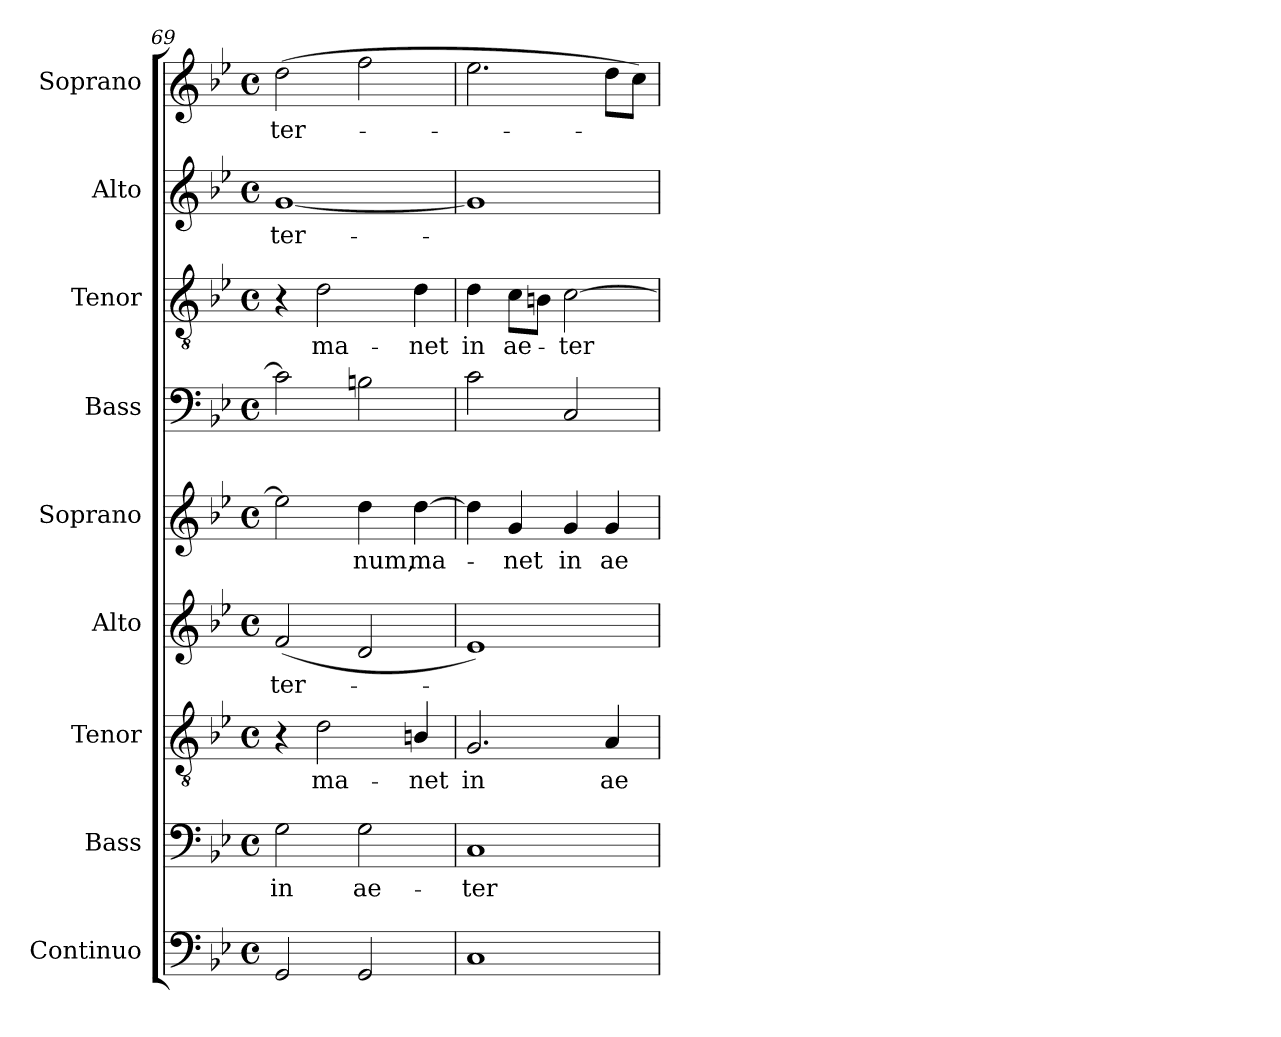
**kern	**kern	**text	**kern	**text	**kern	**text	**kern	**text	**kern	**kern	**text	**kern	**text	**kern	**text
*part9	*part8	*part8	*part7	*part7	*part6	*part6	*part5	*part5	*part4	*part3	*part3	*part2	*part2	*part1	*part1
*staff9	*staff8	*staff8	*staff7	*staff7	*staff6	*staff6	*staff5	*staff5	*staff4	*staff3	*staff3	*staff2	*staff2	*staff1	*staff1
*I"Continuo	*I"Bass	*	*I"Tenor	*	*I"Alto	*	*I"Soprano	*	*I"Bass	*I"Tenor	*	*I"Alto	*	*I"Soprano	*
*	*I'B.	*	*I'T.	*	*I'A.	*	*I'S.	*	*I'B.	*I'T.	*	*I'A.	*	*I'S.	*
*clefF4	*clefF4	*	*clefGv2	*	*clefG2	*	*clefG2	*	*clefF4	*clefGv2	*	*clefG2	*	*clefG2	*
*	*	*	*ITrd7c12	*	*	*	*	*	*	*ITrd7c12	*	*	*	*	*
*k[b-e-]	*k[b-e-]	*	*k[b-e-]	*	*k[b-e-]	*	*k[b-e-]	*	*k[b-e-]	*k[b-e-]	*	*k[b-e-]	*	*k[b-e-]	*
*B-:	*B-:	*	*B-:	*	*B-:	*	*B-:	*	*B-:	*B-:	*	*B-:	*	*B-:	*
*M4/4	*M4/4	*	*M4/4	*	*M4/4	*	*M4/4	*	*M4/4	*M4/4	*	*M4/4	*	*M4/4	*
*met(c)	*met(c)	*	*met(c)	*	*met(c)	*	*met(c)	*	*met(c)	*met(c)	*	*met(c)	*	*met(c)	*
=69	=69	=69	=69	=69	=69	=69	=69	=69	=69	=69	=69	=69	=69	=69	=69
!	!	!LO:LY:b:color=#000000	!	!	!	!	!	!	!	!	!	!	!	!	!
!	!	!	!	!	!	!LO:LY:b:color=#000000	!	!	!	!	!	!	!	!	!
!	!	!	!	!	!	!	!	!	!	!	!	!	!LO:LY:b:color=#000000	!	!
!	!	!	!	!	!	!	!	!	!	!	!	!	!	!	!LO:LY:b:color=#000000
2GGi/	2Gi\	in	4r	.	(2fi/	-ter-	2ee-i\]	.	2ci\]	4r	.	[1gi	-ter-	(2ddi\	-ter-
!	!	!	!	!LO:LY:b:color=#000000	!	!	!	!	!	!	!	!	!	!	!
!	!	!	!	!	!	!	!	!	!	!	!LO:LY:b:color=#000000	!	!	!	!
.	.	.	2Di\	ma-	.	.	.	.	.	2Di\	ma-	.	.	.	.
!	!	!LO:LY:b:color=#000000	!	!	!	!	!	!	!	!	!	!	!	!	!
!	!	!	!	!	!	!	!	!LO:LY:b:color=#000000	!	!	!	!	!	!	!
2GGi/	2Gi\	ae-	.	.	2di/	.	4ddi\	-num,	2Bni\	.	.	.	.	2ffi\	.
!	!	!	!	!LO:LY:b:color=#000000	!	!	!	!	!	!	!	!	!	!	!
!	!	!	!	!	!	!	!	!LO:LY:b:color=#000000	!	!	!	!	!	!	!
!	!	!	!	!	!	!	!	!	!	!	!LO:LY:b:color=#000000	!	!	!	!
.	.	.	4BBni/	-net	.	.	[4ddi\	ma-	.	4Di\	-net	.	.	.	.
=70	=70	=70	=70	=70	=70	=70	=70	=70	=70	=70	=70	=70	=70	=70	=70
!	!	!LO:LY:b:color=#000000	!	!	!	!	!	!	!	!	!	!	!	!	!
!	!	!	!	!LO:LY:b:color=#000000	!	!	!	!	!	!	!	!	!	!	!
!	!	!	!	!	!	!	!	!	!	!	!LO:LY:b:color=#000000	!	!	!	!
1Ci	1Ci	-ter-	2.GGi/	in	1e-i)	.	4ddi\]	.	2ci\	4Di\	in	1gi]	.	2.ee-i\	.
!	!	!	!	!	!	!	!	!LO:LY:b:color=#000000	!	!	!	!	!	!	!
!	!	!	!	!	!	!	!	!	!	!	!LO:LY:b:color=#000000	!	!	!	!
.	.	.	.	.	.	.	4gi/	-net	.	8Ci\L	ae-	.	.	.	.
.	.	.	.	.	.	.	.	.	.	8BBni\J	.	.	.	.	.
!	!	!	!	!	!	!	!	!LO:LY:b:color=#000000	!	!	!	!	!	!	!
!	!	!	!	!	!	!	!	!	!	!	!LO:LY:b:color=#000000	!	!	!	!
.	.	.	.	.	.	.	4gi/	in	2Ci/	[2Ci\	-ter-	.	.	.	.
!	!	!	!	!LO:LY:b:color=#000000	!	!	!	!	!	!	!	!	!	!	!
!	!	!	!	!	!	!	!	!LO:LY:b:color=#000000	!	!	!	!	!	!	!
.	.	.	4AAi/	ae-	.	.	4gi/	ae-	.	.	.	.	.	8ddi\L	.
.	.	.	.	.	.	.	.	.	.	.	.	.	.	8cci\J)	.
=	=	=	=	=	=	=	=	=	=	=	=	=	=	=	=
*-	*-	*-	*-	*-	*-	*-	*-	*-	*-	*-	*-	*-	*-	*-	*-
